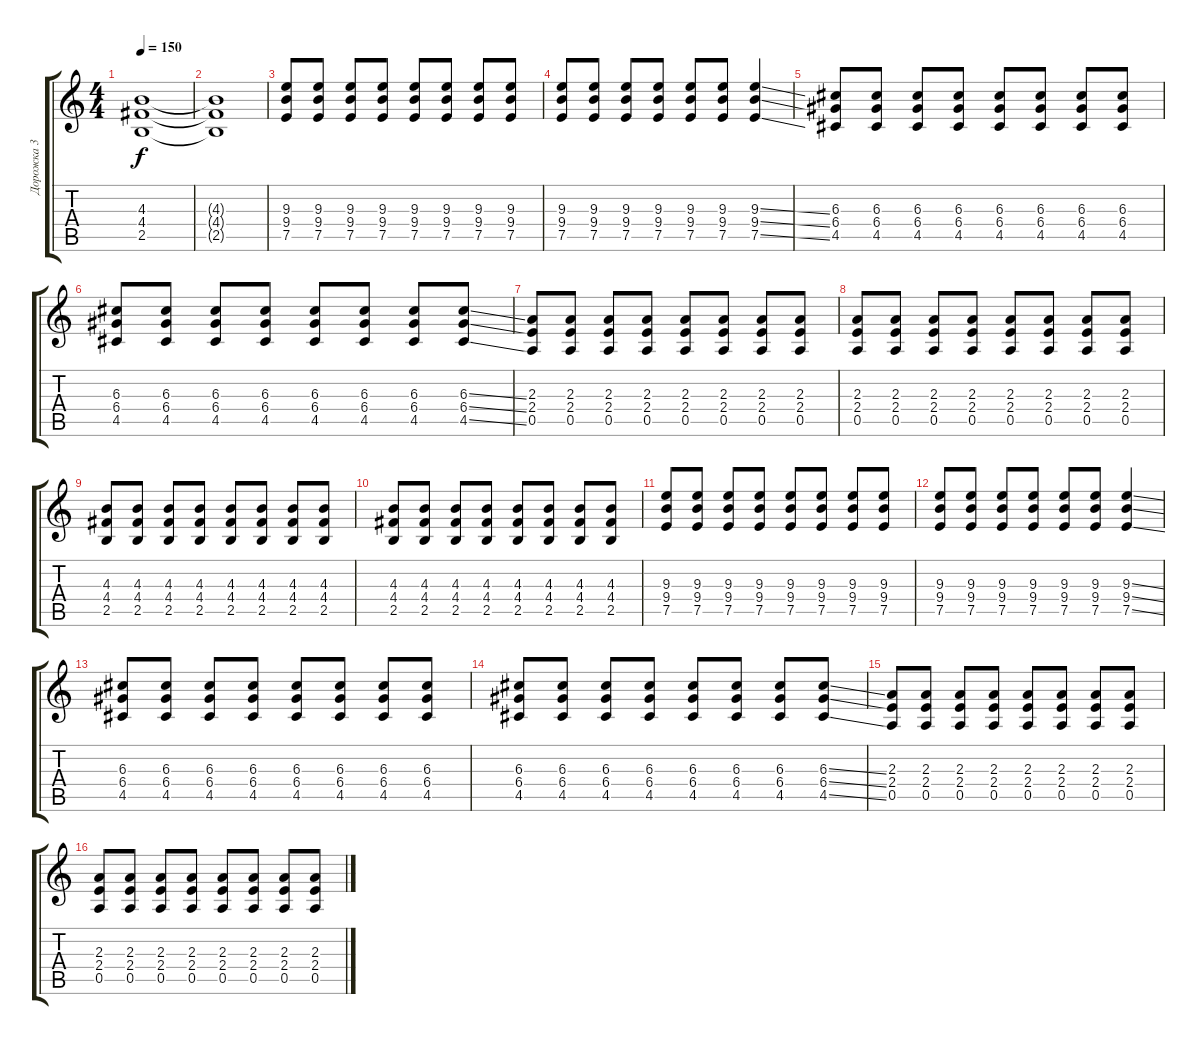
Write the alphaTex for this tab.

\track ("Дорожка 3" "Дорожка 3") {instrument distortionguitar}
\staff {score tabs}
\tuning (E4 B3 G3 D3 A2 E2) {hide}
\ts (4 4)
\tempo 150
\clef g2
\ks c
(4.3 4.4 2.5).1{dy f} |
(4.3{t} 4.4{t} 2.5{t}).1 |
(9.3 9.4 7.5).8 (9.3 9.4 7.5).8 (9.3 9.4 7.5).8 (9.3 9.4 7.5).8 (9.3 9.4 7.5).8 (9.3 9.4 7.5).8 (9.3 9.4 7.5).8 (9.3 9.4 7.5).8 |
(9.3 9.4 7.5).8 (9.3 9.4 7.5).8 (9.3 9.4 7.5).8 (9.3 9.4 7.5).8 (9.3 9.4 7.5).8 (9.3 9.4 7.5).8 (9.3{ss} 9.4{ss} 7.5{ss}).4 |
(6.3 6.4 4.5).8 (6.3 6.4 4.5).8 (6.3 6.4 4.5).8 (6.3 6.4 4.5).8 (6.3 6.4 4.5).8 (6.3 6.4 4.5).8 (6.3 6.4 4.5).8 (6.3 6.4 4.5).8 |
(6.3 6.4 4.5).8 (6.3 6.4 4.5).8 (6.3 6.4 4.5).8 (6.3 6.4 4.5).8 (6.3 6.4 4.5).8 (6.3 6.4 4.5).8 (6.3 6.4 4.5).8 (6.3{ss} 6.4{ss} 4.5{ss}).8 |
(2.3 2.4 0.5).8 (2.3 2.4 0.5).8 (2.3 2.4 0.5).8 (2.3 2.4 0.5).8 (2.3 2.4 0.5).8 (2.3 2.4 0.5).8 (2.3 2.4 0.5).8 (2.3 2.4 0.5).8 |
(2.3 2.4 0.5).8 (2.3 2.4 0.5).8 (2.3 2.4 0.5).8 (2.3 2.4 0.5).8 (2.3 2.4 0.5).8 (2.3 2.4 0.5).8 (2.3 2.4 0.5).8 (2.3 2.4 0.5).8 |
(4.3 4.4 2.5).8 (4.3 4.4 2.5).8 (4.3 4.4 2.5).8 (4.3 4.4 2.5).8 (4.3 4.4 2.5).8 (4.3 4.4 2.5).8 (4.3 4.4 2.5).8 (4.3 4.4 2.5).8 |
(4.3 4.4 2.5).8 (4.3 4.4 2.5).8 (4.3 4.4 2.5).8 (4.3 4.4 2.5).8 (4.3 4.4 2.5).8 (4.3 4.4 2.5).8 (4.3 4.4 2.5).8 (4.3 4.4 2.5).8 |
(9.3 9.4 7.5).8 (9.3 9.4 7.5).8 (9.3 9.4 7.5).8 (9.3 9.4 7.5).8 (9.3 9.4 7.5).8 (9.3 9.4 7.5).8 (9.3 9.4 7.5).8 (9.3 9.4 7.5).8 |
(9.3 9.4 7.5).8 (9.3 9.4 7.5).8 (9.3 9.4 7.5).8 (9.3 9.4 7.5).8 (9.3 9.4 7.5).8 (9.3 9.4 7.5).8 (9.3{ss} 9.4{ss} 7.5{ss}).4 |
(6.3 6.4 4.5).8 (6.3 6.4 4.5).8 (6.3 6.4 4.5).8 (6.3 6.4 4.5).8 (6.3 6.4 4.5).8 (6.3 6.4 4.5).8 (6.3 6.4 4.5).8 (6.3 6.4 4.5).8 |
(6.3 6.4 4.5).8 (6.3 6.4 4.5).8 (6.3 6.4 4.5).8 (6.3 6.4 4.5).8 (6.3 6.4 4.5).8 (6.3 6.4 4.5).8 (6.3 6.4 4.5).8 (6.3{ss} 6.4{ss} 4.5{ss}).8 |
(2.3 2.4 0.5).8 (2.3 2.4 0.5).8 (2.3 2.4 0.5).8 (2.3 2.4 0.5).8 (2.3 2.4 0.5).8 (2.3 2.4 0.5).8 (2.3 2.4 0.5).8 (2.3 2.4 0.5).8 |
(2.3 2.4 0.5).8 (2.3 2.4 0.5).8 (2.3 2.4 0.5).8 (2.3 2.4 0.5).8 (2.3 2.4 0.5).8 (2.3 2.4 0.5).8 (2.3 2.4 0.5).8 (2.3 2.4 0.5).8
